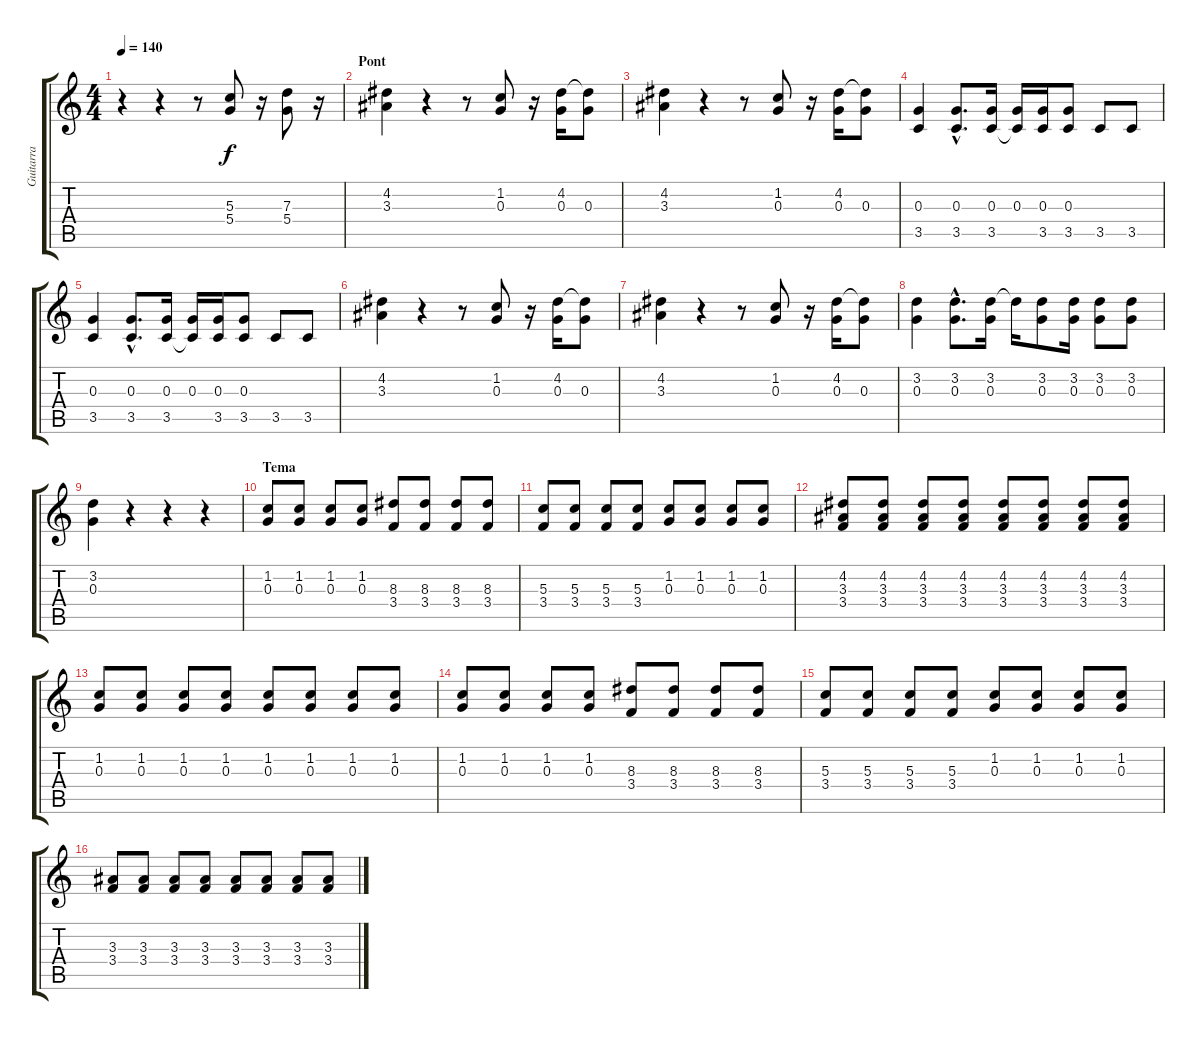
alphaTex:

\track ("Guitarra" "Guitarra") {instrument distortionguitar}
\staff {score tabs}
\tuning (E4 B3 G3 D3 A2 E2) {hide}
\ts (4 4)
\tempo 140
\clef g2
\ks c
r.4{dy f} r.4 r.8 (5.3 5.4).8 r.16 (7.3 5.4).8 r.16 |
\section ("" "Pont")
(4.2 3.3).4 r.4 r.8 (1.2 0.3).8 r.16 (4.2 0.3).16 (4.2{t} 0.3).8 |
(4.2 3.3).4 r.4 r.8 (1.2 0.3).8 r.16 (4.2 0.3).16 (4.2{t} 0.3).8 |
(0.3 3.5).4 (0.3{hac} 3.5{hac}).8{d} (0.3 3.5).16 (0.3 3.5{t}).16 (0.3 3.5).16 (0.3 3.5).8 3.5.8 3.5.8 |
(0.3 3.5).4 (0.3{hac} 3.5{hac}).8{d} (0.3 3.5).16 (0.3 3.5{t}).16 (0.3 3.5).16 (0.3 3.5).8 3.5.8 3.5.8 |
(4.2 3.3).4 r.4 r.8 (1.2 0.3).8 r.16 (4.2 0.3).16 (4.2{t} 0.3).8 |
(4.2 3.3).4 r.4 r.8 (1.2 0.3).8 r.16 (4.2 0.3).16 (4.2{t} 0.3).8 |
(3.2 0.3).4 (3.2{hac} 0.3{hac}).8{d} (3.2 0.3).16 3.2{t}.16 (3.2 0.3).8 (3.2 0.3).16 (3.2 0.3).8 (3.2 0.3).8 |
(3.2 0.3).4 r.4 r.4 r.4 |
\section ("" "Tema")
(1.2 0.3).8 (1.2 0.3).8 (1.2 0.3).8 (1.2 0.3).8 (8.3 3.4).8 (8.3 3.4).8 (8.3 3.4).8 (8.3 3.4).8 |
(5.3 3.4).8 (5.3 3.4).8 (5.3 3.4).8 (5.3 3.4).8 (1.2 0.3).8 (1.2 0.3).8 (1.2 0.3).8 (1.2 0.3).8 |
(4.2 3.3 3.4).8 (4.2 3.3 3.4).8 (4.2 3.3 3.4).8 (4.2 3.3 3.4).8 (4.2 3.3 3.4).8 (4.2 3.3 3.4).8 (4.2 3.3 3.4).8 (4.2 3.3 3.4).8 |
(1.2 0.3).8 (1.2 0.3).8 (1.2 0.3).8 (1.2 0.3).8 (1.2 0.3).8 (1.2 0.3).8 (1.2 0.3).8 (1.2 0.3).8 |
(1.2 0.3).8 (1.2 0.3).8 (1.2 0.3).8 (1.2 0.3).8 (8.3 3.4).8 (8.3 3.4).8 (8.3 3.4).8 (8.3 3.4).8 |
(5.3 3.4).8 (5.3 3.4).8 (5.3 3.4).8 (5.3 3.4).8 (1.2 0.3).8 (1.2 0.3).8 (1.2 0.3).8 (1.2 0.3).8 |
(3.3 3.4).8 (3.3 3.4).8 (3.3 3.4).8 (3.3 3.4).8 (3.3 3.4).8 (3.3 3.4).8 (3.3 3.4).8 (3.3 3.4).8
